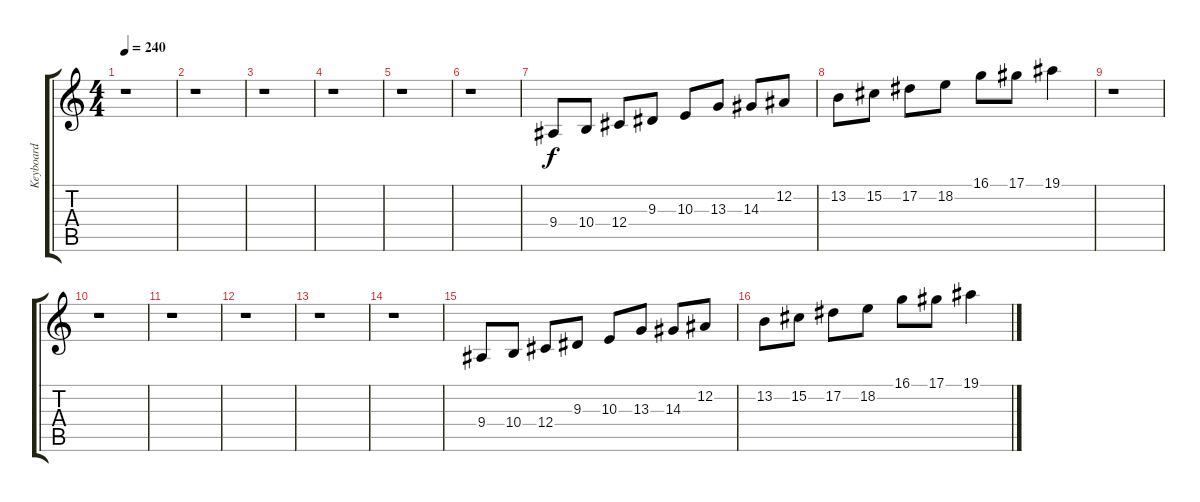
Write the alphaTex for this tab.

\track ("Keyboard" "Keyboard") {instrument reedorgan}
\staff {score tabs}
\tuning (Eb4 Bb3 Gb3 Db3 Ab2 Eb2) {hide}
\ts (4 4)
\tempo 240
\clef g2
\ks c
r.1{dy f} |
r.1 |
r.1 |
r.1 |
r.1 |
r.1 |
9.4.8 10.4.8 12.4.8 9.3.8 10.3.8 13.3.8 14.3.8 12.2.8 |
13.2.8 15.2.8 17.2.8 18.2.8 16.1.8 17.1.8 19.1.4 |
r.1 |
r.1 |
r.1 |
r.1 |
r.1 |
r.1 |
9.4.8 10.4.8 12.4.8 9.3.8 10.3.8 13.3.8 14.3.8 12.2.8 |
13.2.8 15.2.8 17.2.8 18.2.8 16.1.8 17.1.8 19.1.4
